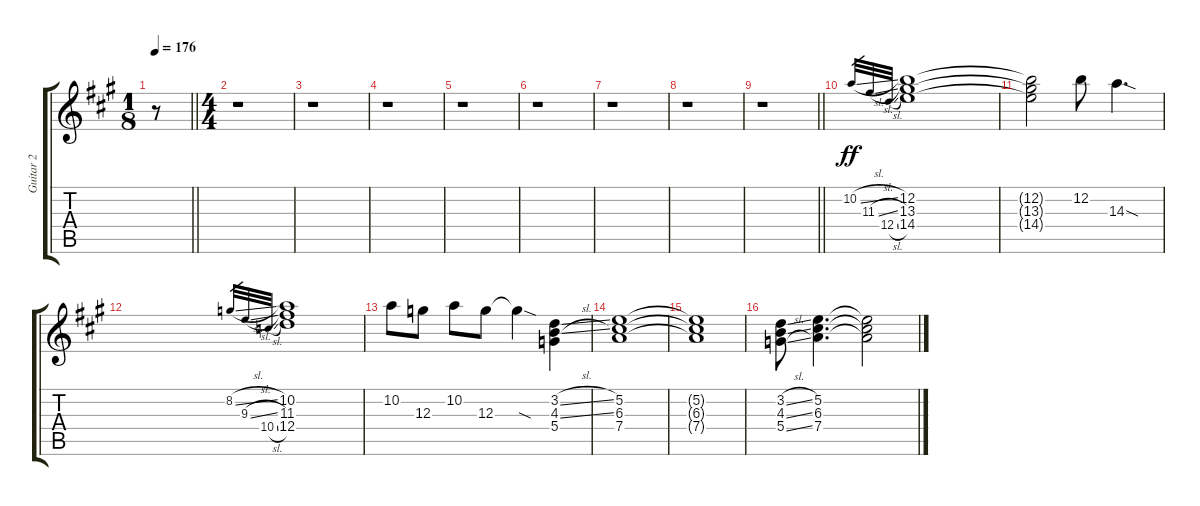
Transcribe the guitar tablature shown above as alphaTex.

\track ("Guitar 2" "Guitar 2") {instrument overdrivenguitar}
\staff {score tabs}
\tuning (E4 B3 G3 D3 A2 E2) {hide}
\ts (1 8)
\tempo 176
\clef g2
\barLineRight lightlight
\ks a
r.8{dy ff instrument overdrivenguitar} |
\ts (4 4)
r.1 |
r.1 |
r.1 |
r.1 |
r.1 |
r.1 |
r.1 |
\barLineRight lightlight
r.1 |
10.2{sl}.32{gr} 11.3{sl}.32{gr} 12.4{sl}.32{gr} (12.2 13.3 14.4).1 |
(12.2{t} 13.3{t} 14.4{t}).2 12.2.8 14.3{sod}.4{d} |
8.2{sl}.32{gr} 9.3{sl}.32{gr} 10.4{sl}.32{gr} (10.2 11.3 12.4).1 |
10.2.8 12.3.8 10.2.8 12.3.8 12.3{sod t}.4 (3.2{sl} 4.3{sl} 5.4).4 |
(5.2 6.3 7.4).1 |
(5.2{t} 6.3{t} 7.4{t}).1 |
(3.2{sl} 4.3{sl} 5.4{sl}).8 (5.2 6.3 7.4).4{d} (5.2{t} 6.3{t} 7.4{t}).2
